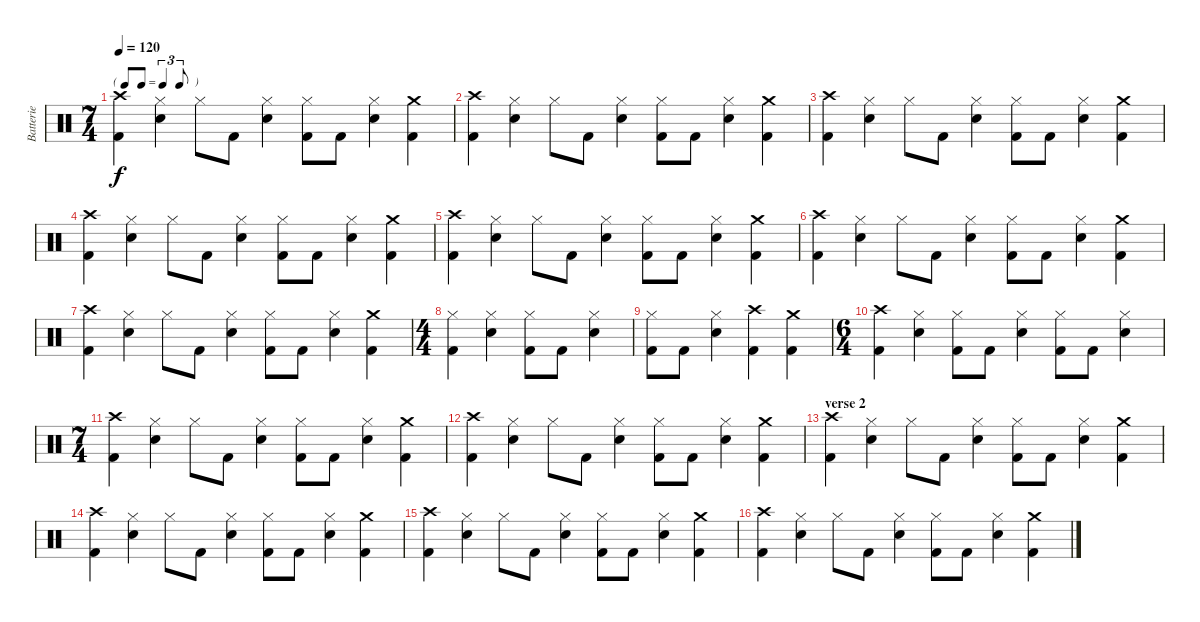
\track ("Batterie" "Batterie") {instrument percussion}
\staff {score}
\articulation defaults
\ts (7 4)
\tf triplet8th
\tempo 120
\clef neutral
\ks c
("Crash high (hit)" "Kick (hit) 2").4{dy f} ("Hi-Hat (closed)" "Electric Snare (hit)").4 "Hi-Hat (closed)".8 "Kick (hit) 2".8 ("Hi-Hat (closed)" "Electric Snare (hit)").4 ("Hi-Hat (closed)" "Kick (hit) 2").8 "Kick (hit) 2".8 ("Hi-Hat (closed)" "Electric Snare (hit)").4 ("Crash medium (hit)" "Kick (hit) 2").4 |
("Crash high (hit)" "Kick (hit) 2").4 ("Hi-Hat (closed)" "Electric Snare (hit)").4 "Hi-Hat (closed)".8 "Kick (hit) 2".8 ("Hi-Hat (closed)" "Electric Snare (hit)").4 ("Hi-Hat (closed)" "Kick (hit) 2").8 "Kick (hit) 2".8 ("Hi-Hat (closed)" "Electric Snare (hit)").4 ("Crash medium (hit)" "Kick (hit) 2").4 |
("Crash high (hit)" "Kick (hit) 2").4 ("Hi-Hat (closed)" "Electric Snare (hit)").4 "Hi-Hat (closed)".8 "Kick (hit) 2".8 ("Hi-Hat (closed)" "Electric Snare (hit)").4 ("Hi-Hat (closed)" "Kick (hit) 2").8 "Kick (hit) 2".8 ("Hi-Hat (closed)" "Electric Snare (hit)").4 ("Crash medium (hit)" "Kick (hit) 2").4 |
("Crash high (hit)" "Kick (hit) 2").4 ("Hi-Hat (closed)" "Electric Snare (hit)").4 "Hi-Hat (closed)".8 "Kick (hit) 2".8 ("Hi-Hat (closed)" "Electric Snare (hit)").4 ("Hi-Hat (closed)" "Kick (hit) 2").8 "Kick (hit) 2".8 ("Hi-Hat (closed)" "Electric Snare (hit)").4 ("Crash medium (hit)" "Kick (hit) 2").4 |
("Crash high (hit)" "Kick (hit) 2").4 ("Hi-Hat (closed)" "Electric Snare (hit)").4 "Hi-Hat (closed)".8 "Kick (hit) 2".8 ("Hi-Hat (closed)" "Electric Snare (hit)").4 ("Hi-Hat (closed)" "Kick (hit) 2").8 "Kick (hit) 2".8 ("Hi-Hat (closed)" "Electric Snare (hit)").4 ("Crash medium (hit)" "Kick (hit) 2").4 |
("Crash high (hit)" "Kick (hit) 2").4 ("Hi-Hat (closed)" "Electric Snare (hit)").4 "Hi-Hat (closed)".8 "Kick (hit) 2".8 ("Hi-Hat (closed)" "Electric Snare (hit)").4 ("Hi-Hat (closed)" "Kick (hit) 2").8 "Kick (hit) 2".8 ("Hi-Hat (closed)" "Electric Snare (hit)").4 ("Crash medium (hit)" "Kick (hit) 2").4 |
("Crash high (hit)" "Kick (hit) 2").4 ("Hi-Hat (closed)" "Electric Snare (hit)").4 "Hi-Hat (closed)".8 "Kick (hit) 2".8 ("Hi-Hat (closed)" "Electric Snare (hit)").4 ("Hi-Hat (closed)" "Kick (hit) 2").8 "Kick (hit) 2".8 ("Hi-Hat (closed)" "Electric Snare (hit)").4 ("Crash medium (hit)" "Kick (hit) 2").4 |
\ts (4 4)
("Hi-Hat (closed)" "Kick (hit) 2").4 ("Hi-Hat (closed)" "Electric Snare (hit)").4 ("Hi-Hat (closed)" "Kick (hit) 2").8 "Kick (hit) 2".8 ("Hi-Hat (closed)" "Electric Snare (hit)").4 |
("Hi-Hat (closed)" "Kick (hit) 2").8 "Kick (hit) 2".8 ("Hi-Hat (closed)" "Electric Snare (hit)").4 ("Crash high (hit)" "Kick (hit) 2").4 ("Crash medium (hit)" "Kick (hit) 2").4 |
\ts (6 4)
("Crash high (hit)" "Kick (hit) 2").4 ("Hi-Hat (closed)" "Electric Snare (hit)").4 ("Hi-Hat (closed)" "Kick (hit) 2").8 "Kick (hit) 2".8 ("Hi-Hat (closed)" "Electric Snare (hit)").4 ("Hi-Hat (closed)" "Kick (hit) 2").8 "Kick (hit) 2".8 ("Hi-Hat (closed)" "Electric Snare (hit)").4 |
\ts (7 4)
("Crash high (hit)" "Kick (hit) 2").4 ("Hi-Hat (closed)" "Electric Snare (hit)").4 "Hi-Hat (closed)".8 "Kick (hit) 2".8 ("Hi-Hat (closed)" "Electric Snare (hit)").4 ("Hi-Hat (closed)" "Kick (hit) 2").8 "Kick (hit) 2".8 ("Hi-Hat (closed)" "Electric Snare (hit)").4 ("Crash medium (hit)" "Kick (hit) 2").4 |
("Crash high (hit)" "Kick (hit) 2").4 ("Hi-Hat (closed)" "Electric Snare (hit)").4 "Hi-Hat (closed)".8 "Kick (hit) 2".8 ("Hi-Hat (closed)" "Electric Snare (hit)").4 ("Hi-Hat (closed)" "Kick (hit) 2").8 "Kick (hit) 2".8 ("Hi-Hat (closed)" "Electric Snare (hit)").4 ("Crash medium (hit)" "Kick (hit) 2").4 |
\section ("" "verse 2")
("Crash high (hit)" "Kick (hit) 2").4 ("Hi-Hat (closed)" "Electric Snare (hit)").4 "Hi-Hat (closed)".8 "Kick (hit) 2".8 ("Hi-Hat (closed)" "Electric Snare (hit)").4 ("Hi-Hat (closed)" "Kick (hit) 2").8 "Kick (hit) 2".8 ("Hi-Hat (closed)" "Electric Snare (hit)").4 ("Crash medium (hit)" "Kick (hit) 2").4 |
("Crash high (hit)" "Kick (hit) 2").4 ("Hi-Hat (closed)" "Electric Snare (hit)").4 "Hi-Hat (closed)".8 "Kick (hit) 2".8 ("Hi-Hat (closed)" "Electric Snare (hit)").4 ("Hi-Hat (closed)" "Kick (hit) 2").8 "Kick (hit) 2".8 ("Hi-Hat (closed)" "Electric Snare (hit)").4 ("Crash medium (hit)" "Kick (hit) 2").4 |
("Crash high (hit)" "Kick (hit) 2").4 ("Hi-Hat (closed)" "Electric Snare (hit)").4 "Hi-Hat (closed)".8 "Kick (hit) 2".8 ("Hi-Hat (closed)" "Electric Snare (hit)").4 ("Hi-Hat (closed)" "Kick (hit) 2").8 "Kick (hit) 2".8 ("Hi-Hat (closed)" "Electric Snare (hit)").4 ("Crash medium (hit)" "Kick (hit) 2").4 |
("Crash high (hit)" "Kick (hit) 2").4 ("Hi-Hat (closed)" "Electric Snare (hit)").4 "Hi-Hat (closed)".8 "Kick (hit) 2".8 ("Hi-Hat (closed)" "Electric Snare (hit)").4 ("Hi-Hat (closed)" "Kick (hit) 2").8 "Kick (hit) 2".8 ("Hi-Hat (closed)" "Electric Snare (hit)").4 ("Crash medium (hit)" "Kick (hit) 2").4
